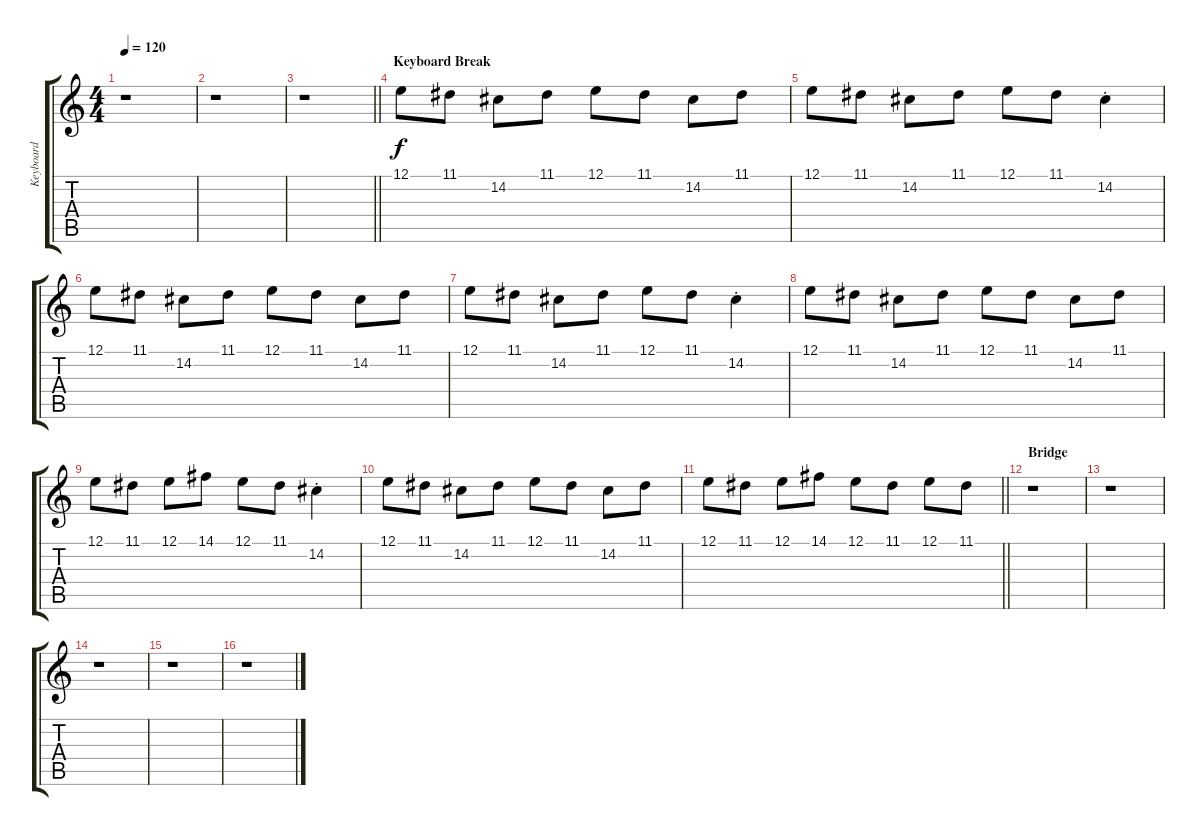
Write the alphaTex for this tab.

\track ("Keyboard" "Keyboard") {instrument pizzicatostrings}
\staff {score tabs}
\tuning (E4 B3 G3 D3 A2 E2) {hide}
\ts (4 4)
\tempo 120
\clef g2
\ks c
r.1{dy f} |
r.1 |
\barLineRight lightlight
r.1 |
\section ("" "Keyboard Break")
12.1.8 11.1.8 14.2.8 11.1.8 12.1.8 11.1.8 14.2.8 11.1.8 |
12.1.8 11.1.8 14.2.8 11.1.8 12.1.8 11.1.8 14.2{st}.4 |
12.1.8 11.1.8 14.2.8 11.1.8 12.1.8 11.1.8 14.2.8 11.1.8 |
12.1.8 11.1.8 14.2.8 11.1.8 12.1.8 11.1.8 14.2{st}.4 |
12.1.8 11.1.8 14.2.8 11.1.8 12.1.8 11.1.8 14.2.8 11.1.8 |
12.1.8 11.1.8 12.1.8 14.1.8 12.1.8 11.1.8 14.2{st}.4 |
12.1.8 11.1.8 14.2.8 11.1.8 12.1.8 11.1.8 14.2.8 11.1.8 |
\barLineRight lightlight
12.1.8 11.1.8 12.1.8 14.1.8 12.1.8 11.1.8 12.1.8 11.1.8 |
\section ("" "Bridge")
r.1 |
r.1 |
r.1 |
r.1 |
r.1
